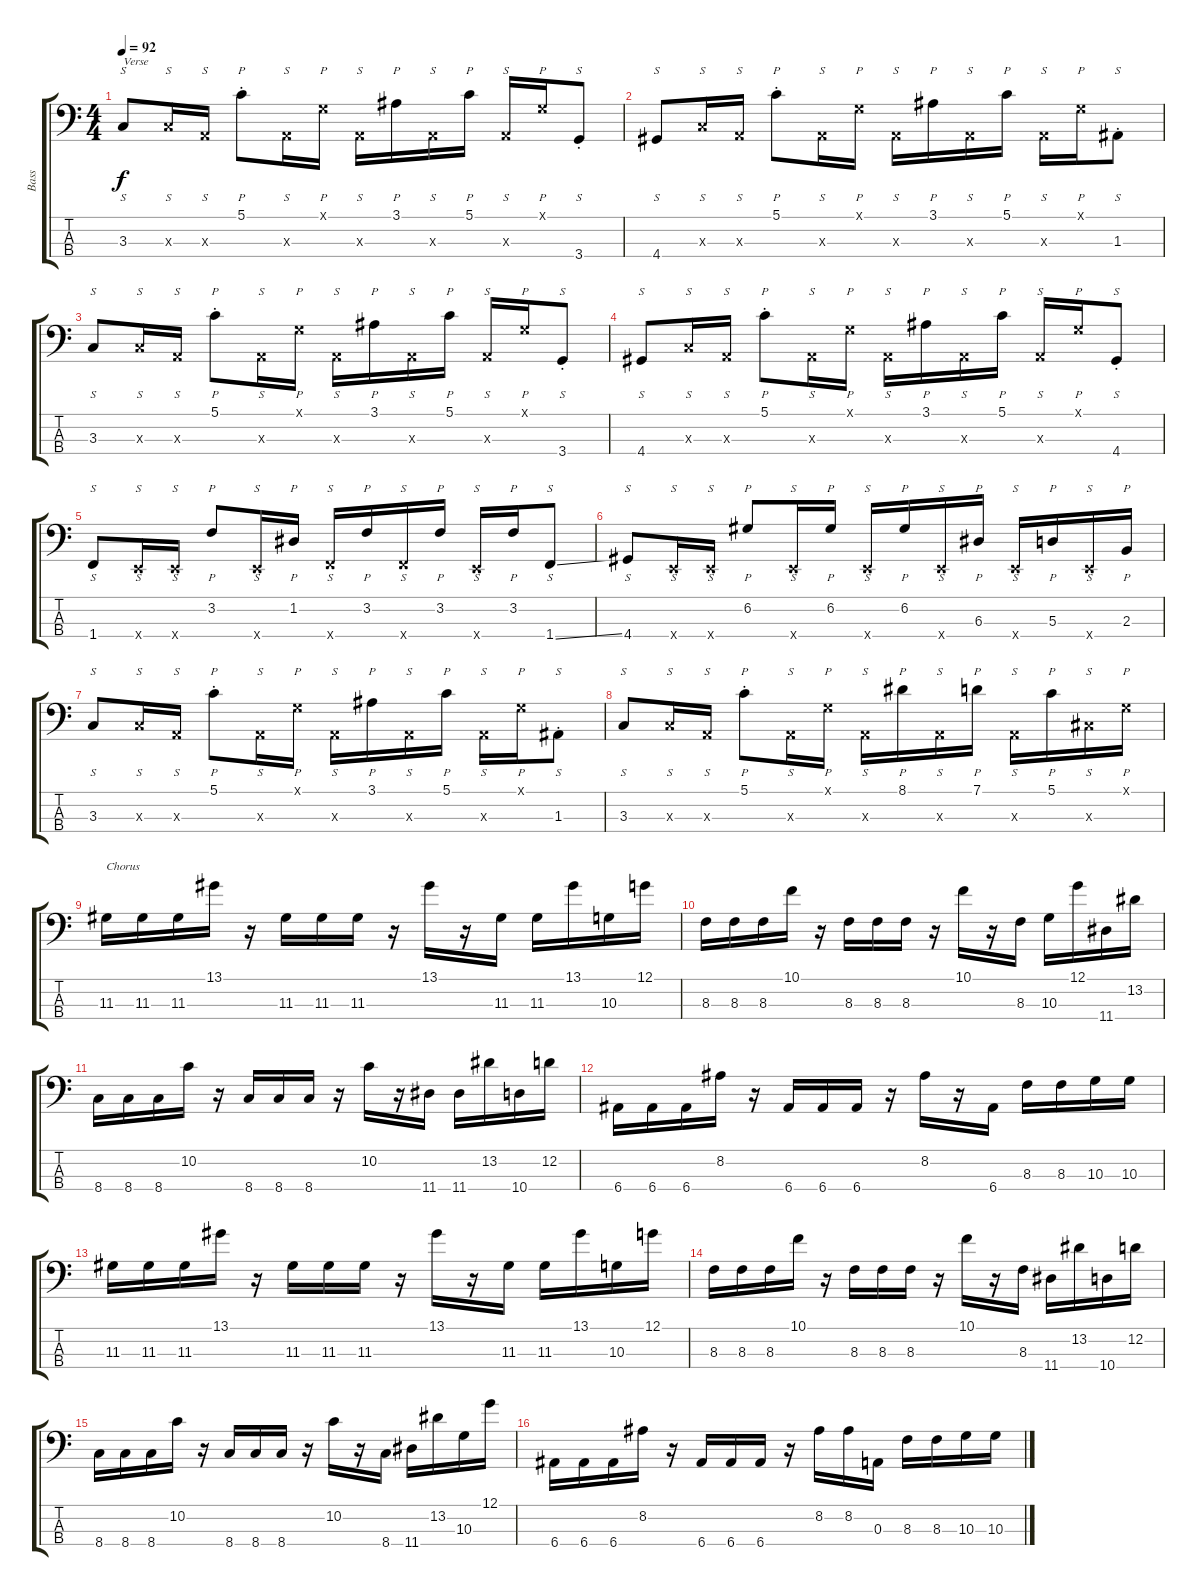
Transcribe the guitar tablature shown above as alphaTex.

\track ("Bass" "Bass") {instrument electricbassfinger}
\staff {score tabs}
\tuning (G2 D2 A1 E1) {hide}
\ts (4 4)
\tempo 92
\clef f4
\ks c
3.3.8{s txt "Verse" dy f instrument slapbass1} 3.3{x}.16{s} 0.3{x}.16{s} 5.1{st}.8{p} 0.3{x}.16{s} 0.1{x}.16{p} 0.3{x}.16{s} 3.1.16{p} 0.3{x}.16{s} 5.1.16{p} 0.3{x}.16{s} 0.1{x}.16{p} 3.4{st}.8{s} |
4.4.8{s} 3.3{x}.16{s} 0.3{x}.16{s} 5.1{st}.8{p} 0.3{x}.16{s} 0.1{x}.16{p} 0.3{x}.16{s} 3.1.16{p} 0.3{x}.16{s} 5.1.16{p} 0.3{x}.16{s} 0.1{x}.16{p} 1.3{st}.8{s} |
3.3.8{s} 3.3{x}.16{s} 0.3{x}.16{s} 5.1{st}.8{p} 0.3{x}.16{s} 0.1{x}.16{p} 0.3{x}.16{s} 3.1.16{p} 0.3{x}.16{s} 5.1.16{p} 0.3{x}.16{s} 0.1{x}.16{p} 3.4{st}.8{s} |
4.4.8{s} 3.3{x}.16{s} 0.3{x}.16{s} 5.1{st}.8{p} 0.3{x}.16{s} 0.1{x}.16{p} 0.3{x}.16{s} 3.1.16{p} 0.3{x}.16{s} 5.1.16{p} 0.3{x}.16{s} 0.1{x}.16{p} 4.4{st}.8{s} |
1.4.8{s} 0.4{x}.16{s} 0.4{x}.16{s} 3.2.8{p} 0.4{x}.16{s} 1.2.16{p} 1.4{x}.16{s} 3.2.16{p} 1.4{x}.16{s} 3.2.16{p} 0.4{x}.16{s} 3.2.16{p} 1.4{ss}.8{s} |
4.4.8{s} 0.4{x}.16{s} 0.4{x}.16{s} 6.2.8{p} 0.4{x}.16{s} 6.2.16{p} 0.4{x}.16{s} 6.2.16{p} 0.4{x}.16{s} 6.3.16{p} 0.4{x}.16{s} 5.3.16{p} 0.4{x}.16{s} 2.3.16{p} |
3.3.8{s} 3.3{x}.16{s} 0.3{x}.16{s} 5.1{st}.8{p} 0.3{x}.16{s} 0.1{x}.16{p} 0.3{x}.16{s} 3.1.16{p} 0.3{x}.16{s} 5.1.16{p} 0.3{x}.16{s} 0.1{x}.16{p} 1.3{st}.8{s} |
3.3.8{s} 3.3{x}.16{s} 0.3{x}.16{s} 5.1{st}.8{p} 0.3{x}.16{s} 0.1{x}.16{p} 0.3{x}.16{s} 8.1.16{p} 0.3{x}.16{s} 7.1.16{p} 0.3{x}.16{s} 5.1.16{p} 4.3{x}.16{s} 0.1{x}.16{p} |
11.3.16{txt "Chorus" instrument electricbassfinger} 11.3.16 11.3.16 13.1.16 r.16 11.3.16 11.3.16 11.3.16 r.16 13.1.16 r.16 11.3.16 11.3.16 13.1.16 10.3.16 12.1.16 |
8.3.16 8.3.16 8.3.16 10.1.16 r.16 8.3.16 8.3.16 8.3.16 r.16 10.1.16 r.16 8.3.16 10.3.16 12.1.16 11.4.16 13.2.16 |
8.4.16 8.4.16 8.4.16 10.2.16 r.16 8.4.16 8.4.16 8.4.16 r.16 10.2.16 r.16 11.4.16 11.4.16 13.2.16 10.4.16 12.2.16 |
6.4.16 6.4.16 6.4.16 8.2.16 r.16 6.4.16 6.4.16 6.4.16 r.16 8.2.16 r.16 6.4.16 8.3.16 8.3.16 10.3.16 10.3.16 |
11.3.16 11.3.16 11.3.16 13.1.16 r.16 11.3.16 11.3.16 11.3.16 r.16 13.1.16 r.16 11.3.16 11.3.16 13.1.16 10.3.16 12.1.16 |
8.3.16 8.3.16 8.3.16 10.1.16 r.16 8.3.16 8.3.16 8.3.16 r.16 10.1.16 r.16 8.3.16 11.4.16 13.2.16 10.4.16 12.2.16 |
8.4.16 8.4.16 8.4.16 10.2.16 r.16 8.4.16 8.4.16 8.4.16 r.16 10.2.16 r.16 8.4.16 11.4.16 13.2.16 10.3.16 12.1.16 |
6.4.16 6.4.16 6.4.16 8.2.16 r.16 6.4.16 6.4.16 6.4.16 r.16 8.2.16 8.2.16 0.3.16 8.3.16 8.3.16 10.3.16 10.3.16
